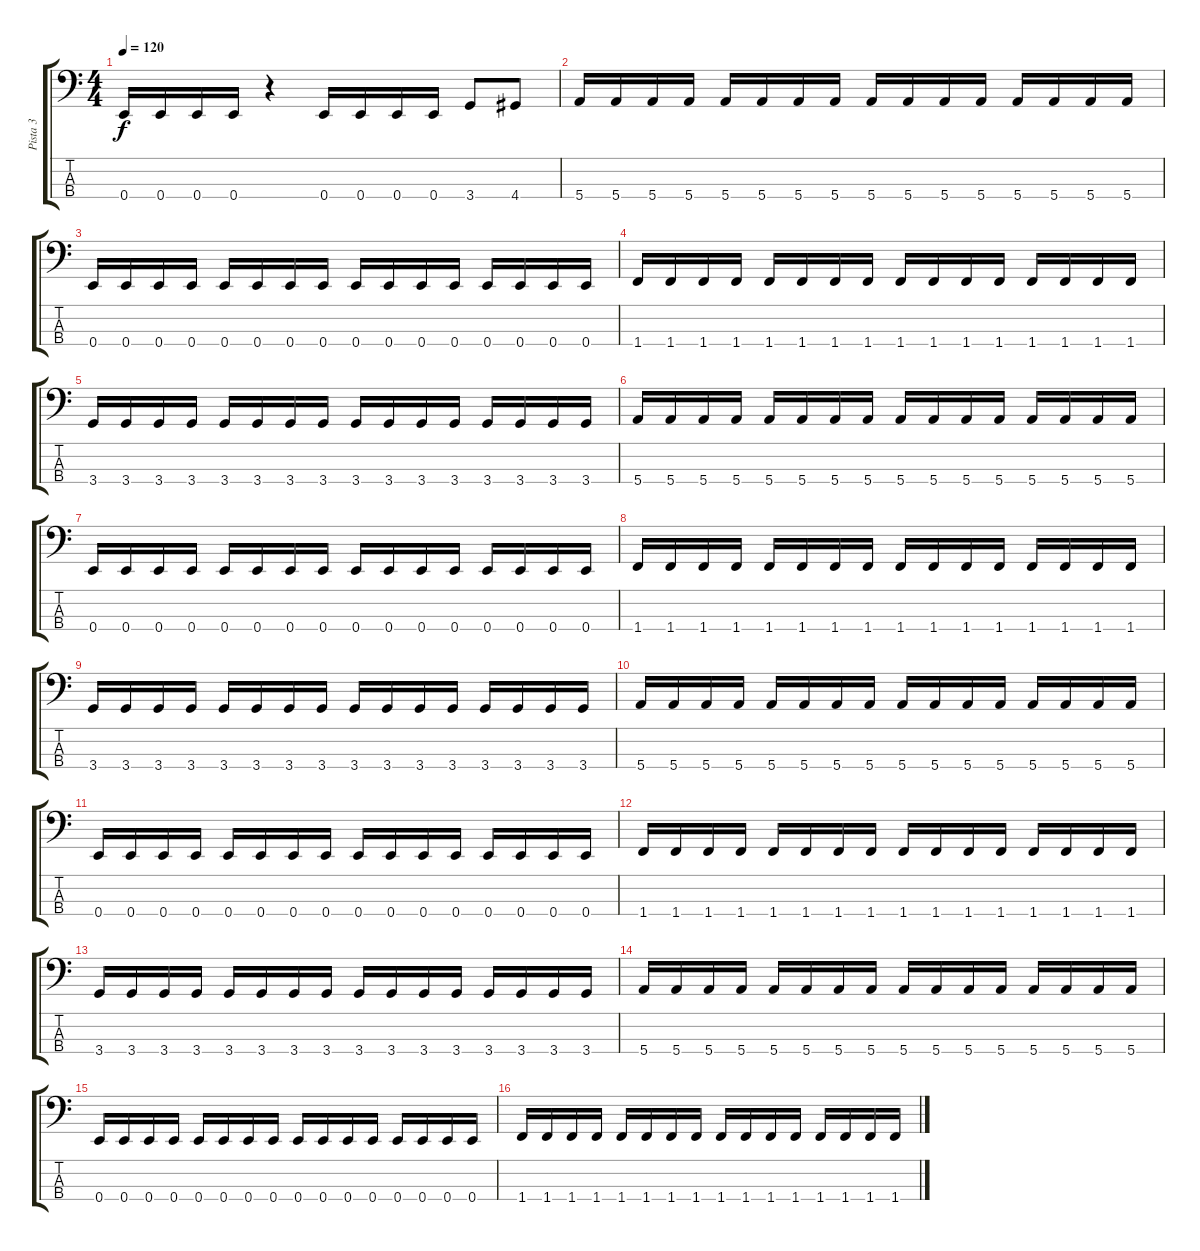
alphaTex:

\track ("Pista 3" "Pista 3") {instrument electricbasspick}
\staff {score tabs}
\tuning (G2 D2 A1 E1) {hide}
\ts (4 4)
\tempo 120
\clef f4
\ks c
0.4.16{dy f} 0.4.16 0.4.16 0.4.16 r.4 0.4.16 0.4.16 0.4.16 0.4.16 3.4.8 4.4.8 |
5.4.16 5.4.16 5.4.16 5.4.16 5.4.16 5.4.16 5.4.16 5.4.16 5.4.16 5.4.16 5.4.16 5.4.16 5.4.16 5.4.16 5.4.16 5.4.16 |
0.4.16 0.4.16 0.4.16 0.4.16 0.4.16 0.4.16 0.4.16 0.4.16 0.4.16 0.4.16 0.4.16 0.4.16 0.4.16 0.4.16 0.4.16 0.4.16 |
1.4.16 1.4.16 1.4.16 1.4.16 1.4.16 1.4.16 1.4.16 1.4.16 1.4.16 1.4.16 1.4.16 1.4.16 1.4.16 1.4.16 1.4.16 1.4.16 |
3.4.16 3.4.16 3.4.16 3.4.16 3.4.16 3.4.16 3.4.16 3.4.16 3.4.16 3.4.16 3.4.16 3.4.16 3.4.16 3.4.16 3.4.16 3.4.16 |
5.4.16 5.4.16 5.4.16 5.4.16 5.4.16 5.4.16 5.4.16 5.4.16 5.4.16 5.4.16 5.4.16 5.4.16 5.4.16 5.4.16 5.4.16 5.4.16 |
0.4.16 0.4.16 0.4.16 0.4.16 0.4.16 0.4.16 0.4.16 0.4.16 0.4.16 0.4.16 0.4.16 0.4.16 0.4.16 0.4.16 0.4.16 0.4.16 |
1.4.16 1.4.16 1.4.16 1.4.16 1.4.16 1.4.16 1.4.16 1.4.16 1.4.16 1.4.16 1.4.16 1.4.16 1.4.16 1.4.16 1.4.16 1.4.16 |
3.4.16 3.4.16 3.4.16 3.4.16 3.4.16 3.4.16 3.4.16 3.4.16 3.4.16 3.4.16 3.4.16 3.4.16 3.4.16 3.4.16 3.4.16 3.4.16 |
5.4.16 5.4.16 5.4.16 5.4.16 5.4.16 5.4.16 5.4.16 5.4.16 5.4.16 5.4.16 5.4.16 5.4.16 5.4.16 5.4.16 5.4.16 5.4.16 |
0.4.16 0.4.16 0.4.16 0.4.16 0.4.16 0.4.16 0.4.16 0.4.16 0.4.16 0.4.16 0.4.16 0.4.16 0.4.16 0.4.16 0.4.16 0.4.16 |
1.4.16 1.4.16 1.4.16 1.4.16 1.4.16 1.4.16 1.4.16 1.4.16 1.4.16 1.4.16 1.4.16 1.4.16 1.4.16 1.4.16 1.4.16 1.4.16 |
3.4.16 3.4.16 3.4.16 3.4.16 3.4.16 3.4.16 3.4.16 3.4.16 3.4.16 3.4.16 3.4.16 3.4.16 3.4.16 3.4.16 3.4.16 3.4.16 |
5.4.16 5.4.16 5.4.16 5.4.16 5.4.16 5.4.16 5.4.16 5.4.16 5.4.16 5.4.16 5.4.16 5.4.16 5.4.16 5.4.16 5.4.16 5.4.16 |
0.4.16 0.4.16 0.4.16 0.4.16 0.4.16 0.4.16 0.4.16 0.4.16 0.4.16 0.4.16 0.4.16 0.4.16 0.4.16 0.4.16 0.4.16 0.4.16 |
1.4.16 1.4.16 1.4.16 1.4.16 1.4.16 1.4.16 1.4.16 1.4.16 1.4.16 1.4.16 1.4.16 1.4.16 1.4.16 1.4.16 1.4.16 1.4.16
